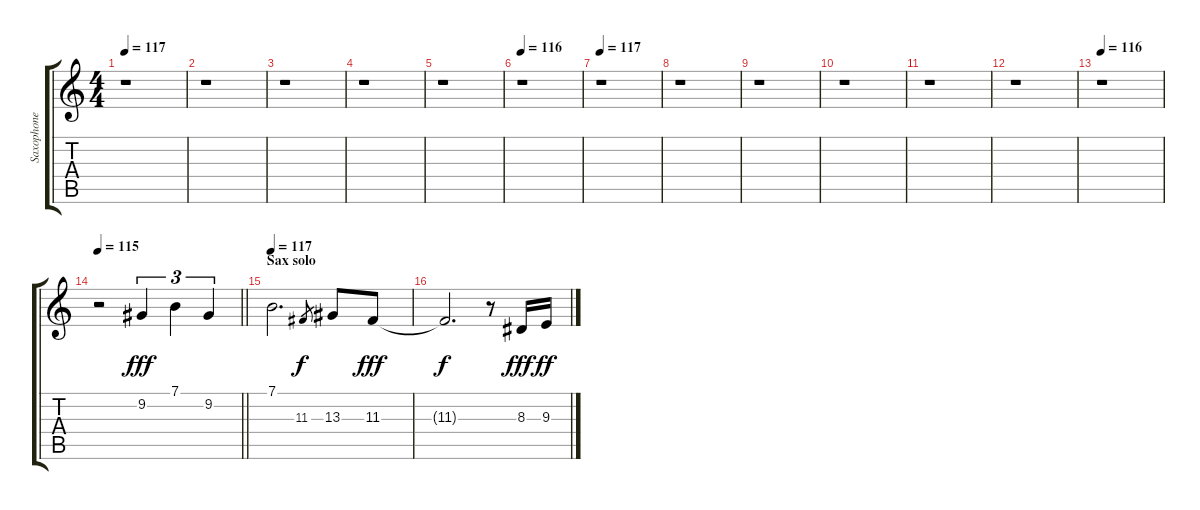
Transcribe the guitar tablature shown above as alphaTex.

\track ("Saxophone" "Saxophone") {instrument tenorsax}
\staff {score tabs}
\tuning (E4 B3 G3 D3 A2 E2) {hide}
\ts (4 4)
\tempo 117
\clef g2
\ks c
r.1{dy fff} |
r.1 |
r.1 |
r.1 |
r.1 |
\tempo 116
r.1 |
\tempo 117
r.1 |
r.1 |
r.1 |
r.1 |
r.1 |
r.1 |
\tempo 116
r.1 |
\tempo 115
\barLineRight lightlight
r.2 9.2.4{tu (3 2)} 7.1.4{tu (3 2)} 9.2.4{tu (3 2)} |
\section ("" "Sax solo")
\tempo 117
7.1.2{d} 11.3.8{gr dy f} 13.3.8 11.3.8{dy fff} |
11.3{t}.2{d dy f} r.8 8.3.16{dy fff} 9.3.16{dy ff}
